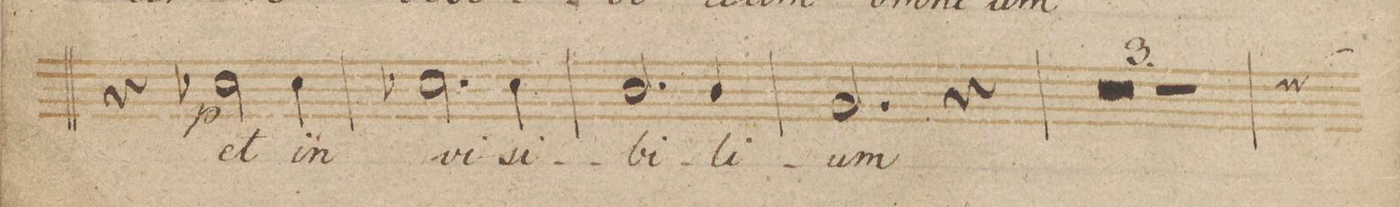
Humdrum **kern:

**kern	**text	**dynam
*I"Canto.	*	*
*clefC1	*	*
*k[b-]	*	*
*met(c|)	*	*
*M2/2	*	*
4r	.	.
2a-X\	et	p
4a-\	in-	.
=18	=18	=18
2.a-\	-vi-	.
4a-\	-si-	.
=19	=19	=19
2.g/	-bi-	.
4g/	-li-	.
=20	=20	=20
2.e/	-um	.
4r	.	.
=21	=21	=21
0r	.	.
=22	=22	=22
=23	=23	=23
*custos:cc	*	*
1r	.	.
=24	=24	=24
*-	*-	*-
